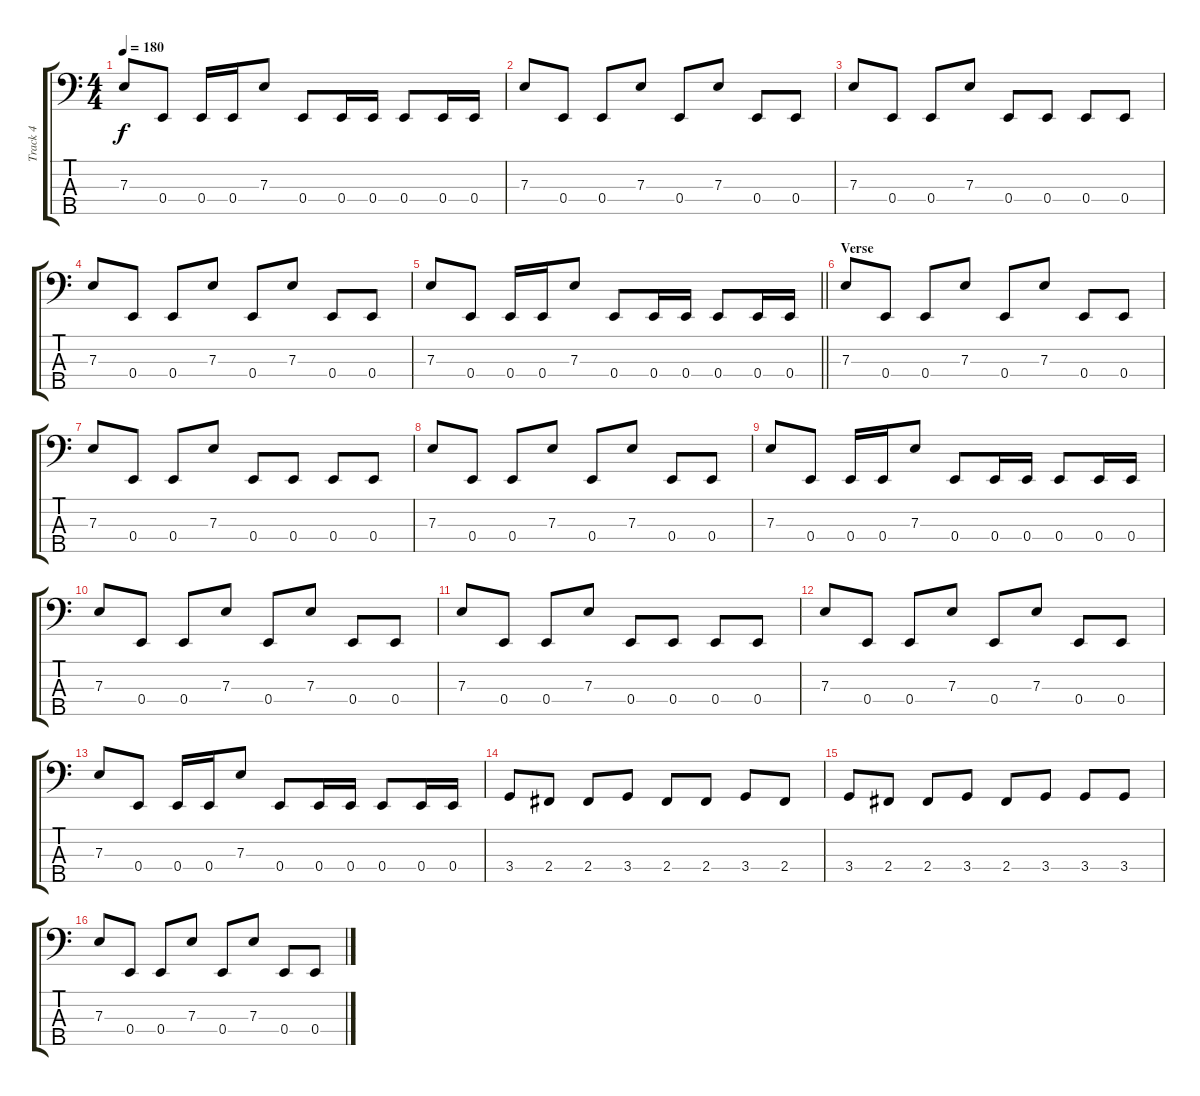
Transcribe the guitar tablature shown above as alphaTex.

\track ("Track 4" "Track 4") {instrument electricbassfinger}
\staff {score tabs}
\tuning (G2 D2 A1 E1 B0) {hide}
\ts (4 4)
\tempo 180
\clef f4
\ks c
7.3.8{dy f} 0.4.8 0.4.16 0.4.16 7.3.8 0.4.8 0.4.16 0.4.16 0.4.8 0.4.16 0.4.16 |
7.3.8 0.4.8 0.4.8 7.3.8 0.4.8 7.3.8 0.4.8 0.4.8 |
7.3.8 0.4.8 0.4.8 7.3.8 0.4.8 0.4.8 0.4.8 0.4.8 |
7.3.8 0.4.8 0.4.8 7.3.8 0.4.8 7.3.8 0.4.8 0.4.8 |
\barLineRight lightlight
7.3.8 0.4.8 0.4.16 0.4.16 7.3.8 0.4.8 0.4.16 0.4.16 0.4.8 0.4.16 0.4.16 |
\section ("" "Verse")
7.3.8 0.4.8 0.4.8 7.3.8 0.4.8 7.3.8 0.4.8 0.4.8 |
7.3.8 0.4.8 0.4.8 7.3.8 0.4.8 0.4.8 0.4.8 0.4.8 |
7.3.8 0.4.8 0.4.8 7.3.8 0.4.8 7.3.8 0.4.8 0.4.8 |
7.3.8 0.4.8 0.4.16 0.4.16 7.3.8 0.4.8 0.4.16 0.4.16 0.4.8 0.4.16 0.4.16 |
7.3.8 0.4.8 0.4.8 7.3.8 0.4.8 7.3.8 0.4.8 0.4.8 |
7.3.8 0.4.8 0.4.8 7.3.8 0.4.8 0.4.8 0.4.8 0.4.8 |
7.3.8 0.4.8 0.4.8 7.3.8 0.4.8 7.3.8 0.4.8 0.4.8 |
7.3.8 0.4.8 0.4.16 0.4.16 7.3.8 0.4.8 0.4.16 0.4.16 0.4.8 0.4.16 0.4.16 |
3.4.8 2.4.8 2.4.8 3.4.8 2.4.8 2.4.8 3.4.8 2.4.8 |
3.4.8 2.4.8 2.4.8 3.4.8 2.4.8 3.4.8 3.4.8 3.4.8 |
7.3.8 0.4.8 0.4.8 7.3.8 0.4.8 7.3.8 0.4.8 0.4.8
